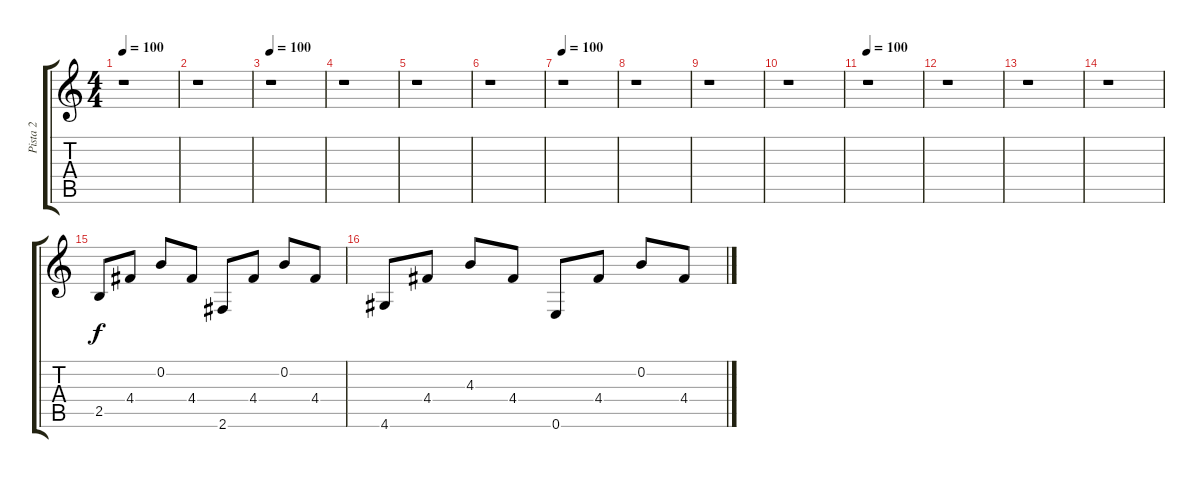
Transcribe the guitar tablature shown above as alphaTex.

\track ("Pista 2" "Pista 2") {instrument acousticguitarsteel}
\staff {score tabs}
\tuning (E4 B3 G3 D3 A2 E2) {hide}
\ts (4 4)
\tempo 100
\clef g2
\ks c
r.1{dy f} |
r.1 |
\tempo 100
r.1 |
r.1 |
r.1 |
r.1 |
\tempo 100
r.1 |
r.1 |
r.1 |
r.1 |
\tempo 100
r.1 |
r.1 |
r.1 |
r.1 |
2.5.8 4.4.8 0.2.8 4.4.8 2.6.8 4.4.8 0.2.8 4.4.8 |
4.6.8 4.4.8 4.3.8 4.4.8 0.6.8 4.4.8 0.2.8 4.4.8
